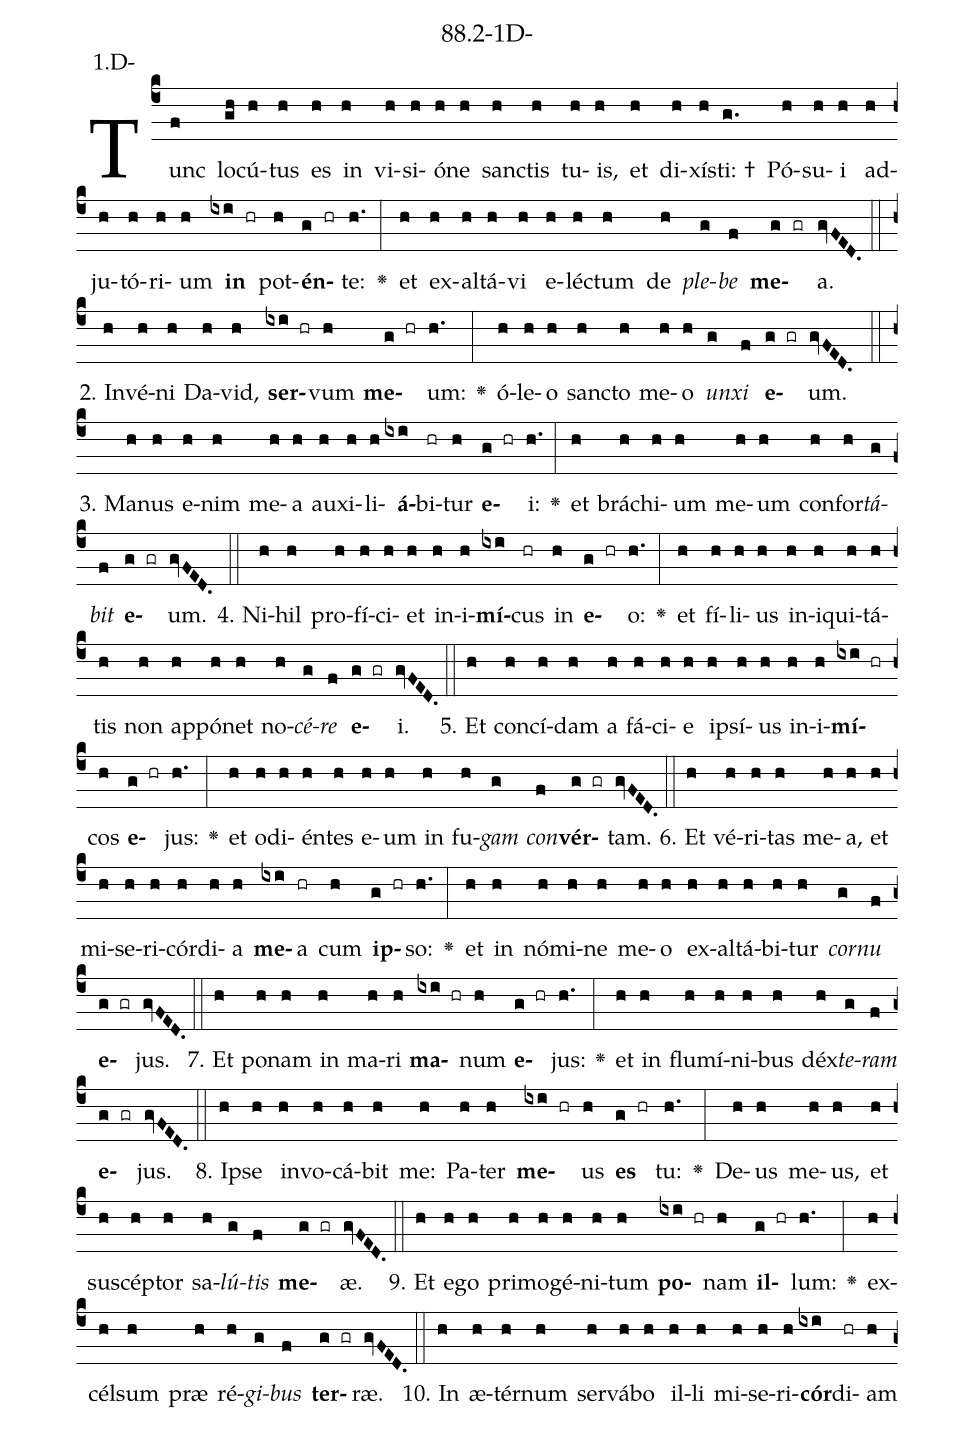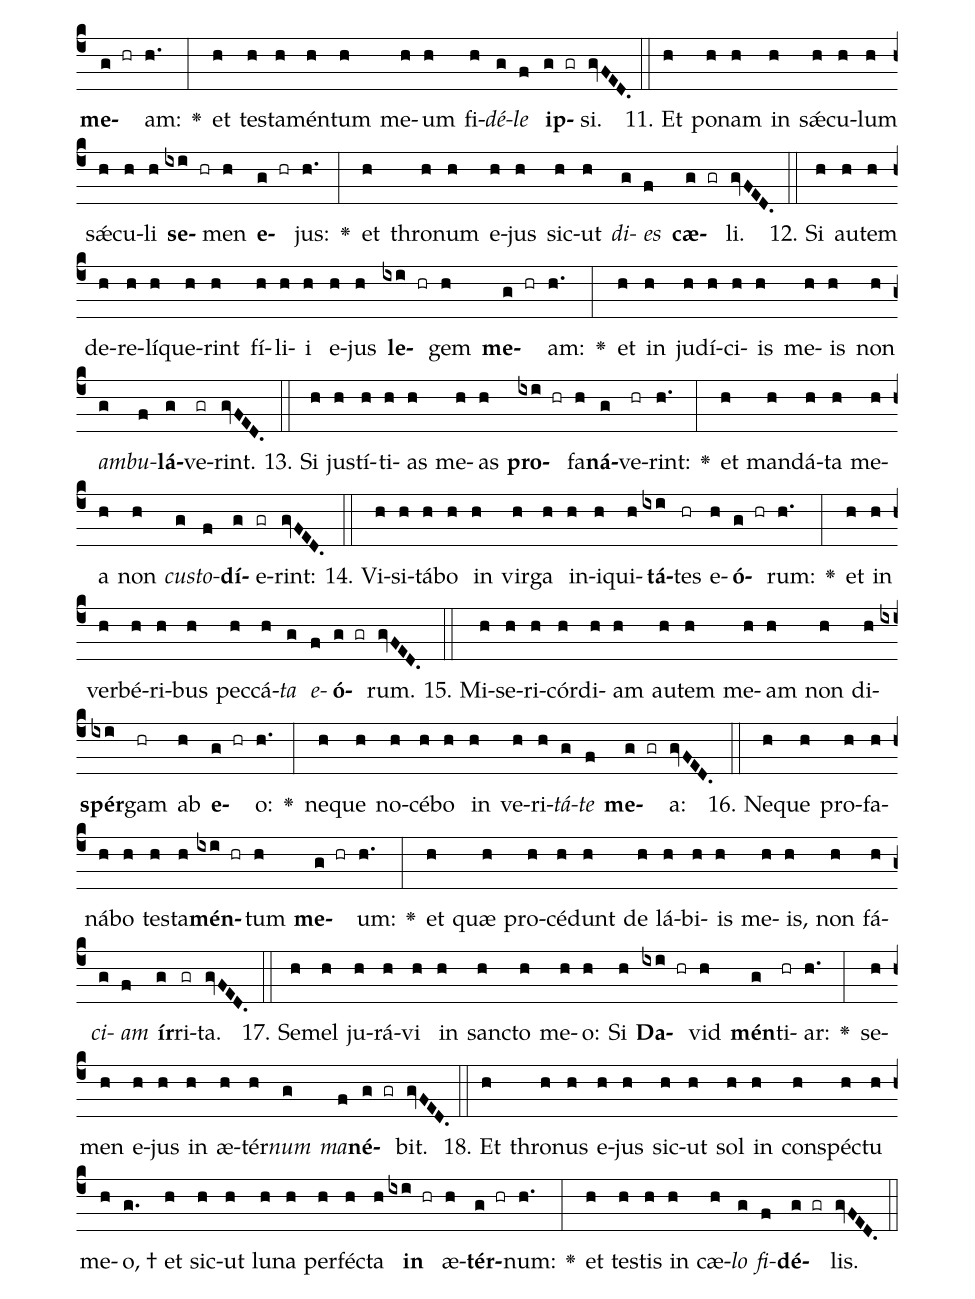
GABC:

name: 88.2-1D-;
annotation: 1.D-;
%%
(c4)Tunc(f) lo(gh)cú(h)tus(h) es(h) in(h) vi(h)si(h)ó(h)ne(h) sanc(h)tis(h) tu(h)is,(h) et(h) di(h)xís(h)ti: †(g.) Pó(h)su(h)i(h) ad(h)ju(h)tó(h)ri(h)um(h) <b>in</b>(ixi hr) pot(h)<b>én</b>(g hr)te:(h.) <v>\greheightstar</v>(:) et(h) ex(h)al(h)tá(h)vi(h) e(h)léc(h)tum(h) de(h) <i>ple</i>(g)<i>be</i>(f) <b>me</b>(g gr)a.(gvFED.) (::)
2. In(h)vé(h)ni(h) Da(h)vid,(h) <b>ser</b>(ixi hr)vum(h) <b>me</b>(g hr)um:(h.) <v>\greheightstar</v>(:) ó(h)le(h)o(h) sanc(h)to(h) me(h)o(h) <i>un</i>(g)<i>xi</i>(f) <b>e</b>(g gr)um.(gvFED.) (::)
3. Ma(h)nus(h) e(h)nim(h) me(h)a(h) au(h)xi(h)li(h)<b>á</b>(ixi)bi(hr)tur(h) <b>e</b>(g hr)i:(h.) <v>\greheightstar</v>(:) et(h) brá(h)chi(h)um(h) me(h)um(h) con(h)for(h)<i>tá</i>(g)<i>bit</i>(f) <b>e</b>(g gr)um.(gvFED.) (::)
4. Ni(h)hil(h) pro(h)fí(h)ci(h)et(h) in(h)i(h)<b>mí</b>(ixi)cus(hr) in(h) <b>e</b>(g hr)o:(h.) <v>\greheightstar</v>(:) et(h) fí(h)li(h)us(h) in(h)i(h)qui(h)tá(h)tis(h) non(h) ap(h)pó(h)net(h) no(h)<i>cé</i>(g)<i>re</i>(f) <b>e</b>(g gr)i.(gvFED.) (::)
5. Et(h) con(h)cí(h)dam(h) a(h) fá(h)ci(h)e(h) ip(h)sí(h)us(h) in(h)i(h)<b>mí</b>(ixi hr)cos(h) <b>e</b>(g hr)jus:(h.) <v>\greheightstar</v>(:) et(h) o(h)di(h)én(h)tes(h) e(h)um(h) in(h) fu(h)<i>gam</i>(g) <i>con</i>(f)<b>vér</b>(g gr)tam.(gvFED.) (::)
6. Et(h) vé(h)ri(h)tas(h) me(h)a,(h) et(h) mi(h)se(h)ri(h)cór(h)di(h)a(h) <b>me</b>(ixi)a(hr) cum(h) <b>ip</b>(g hr)so:(h.) <v>\greheightstar</v>(:) et(h) in(h) nó(h)mi(h)ne(h) me(h)o(h) ex(h)al(h)tá(h)bi(h)tur(h) <i>cor</i>(g)<i>nu</i>(f) <b>e</b>(g gr)jus.(gvFED.) (::)
7. Et(h) po(h)nam(h) in(h) ma(h)ri(h) <b>ma</b>(ixi hr)num(h) <b>e</b>(g hr)jus:(h.) <v>\greheightstar</v>(:) et(h) in(h) flu(h)mí(h)ni(h)bus(h) déx(h)<i>te</i>(g)<i>ram</i>(f) <b>e</b>(g gr)jus.(gvFED.) (::)
8. Ip(h)se(h) in(h)vo(h)cá(h)bit(h) me:(h) Pa(h)ter(h) <b>me</b>(ixi hr)us(h) <b>es</b>(g hr) tu:(h.) <v>\greheightstar</v>(:) De(h)us(h) me(h)us,(h) et(h) su(h)scép(h)tor(h) sa(h)<i>lú</i>(g)<i>tis</i>(f) <b>me</b>(g gr)æ.(gvFED.) (::)
9. Et(h) e(h)go(h) pri(h)mo(h)gé(h)ni(h)tum(h) <b>po</b>(ixi hr)nam(h) <b>il</b>(g hr)lum:(h.) <v>\greheightstar</v>(:) ex(h)cél(h)sum(h) præ(h) ré(h)<i>gi</i>(g)<i>bus</i>(f) <b>ter</b>(g gr)ræ.(gvFED.) (::)
10. In(h) æ(h)tér(h)num(h) ser(h)vá(h)bo(h) il(h)li(h) mi(h)se(h)ri(h)<b>cór</b>(ixi)di(hr)am(h) <b>me</b>(g hr)am:(h.) <v>\greheightstar</v>(:) et(h) tes(h)ta(h)mén(h)tum(h) me(h)um(h) fi(h)<i>dé</i>(g)<i>le</i>(f) <b>ip</b>(g gr)si.(gvFED.) (::)
11. Et(h) po(h)nam(h) in(h) sǽ(h)cu(h)lum(h) sǽ(h)cu(h)li(h) <b>se</b>(ixi hr)men(h) <b>e</b>(g hr)jus:(h.) <v>\greheightstar</v>(:) et(h) thro(h)num(h) e(h)jus(h) sic(h)ut(h) <i>di</i>(g)<i>es</i>(f) <b>cæ</b>(g gr)li.(gvFED.) (::)
12. Si(h) au(h)tem(h) de(h)re(h)lí(h)que(h)rint(h) fí(h)li(h)i(h) e(h)jus(h) <b>le</b>(ixi hr)gem(h) <b>me</b>(g hr)am:(h.) <v>\greheightstar</v>(:) et(h) in(h) ju(h)dí(h)ci(h)is(h) me(h)is(h) non(h) <i>am</i>(g)<i>bu</i>(f)<b>lá</b>(g)ve(gr)rint.(gvFED.) (::)
13. Si(h) jus(h)tí(h)ti(h)as(h) me(h)as(h) <b>pro</b>(ixi hr)fa(h)<b>ná</b>(g)ve(hr)rint:(h.) <v>\greheightstar</v>(:) et(h) man(h)dá(h)ta(h) me(h)a(h) non(h) <i>cus</i>(g)<i>to</i>(f)<b>dí</b>(g)e(gr)rint:(gvFED.) (::)
14. Vi(h)si(h)tá(h)bo(h) in(h) vir(h)ga(h) in(h)i(h)qui(h)<b>tá</b>(ixi)tes(hr) e(h)<b>ó</b>(g hr)rum:(h.) <v>\greheightstar</v>(:) et(h) in(h) ver(h)bé(h)ri(h)bus(h) pec(h)cá(h)<i>ta</i>(g) <i>e</i>(f)<b>ó</b>(g gr)rum.(gvFED.) (::)
15. Mi(h)se(h)ri(h)cór(h)di(h)am(h) au(h)tem(h) me(h)am(h) non(h) di(h)<b>spér</b>(ixi)gam(hr) ab(h) <b>e</b>(g hr)o:(h.) <v>\greheightstar</v>(:) ne(h)que(h) no(h)cé(h)bo(h) in(h) ve(h)ri(h)<i>tá</i>(g)<i>te</i>(f) <b>me</b>(g gr)a:(gvFED.) (::)
16. Ne(h)que(h) pro(h)fa(h)ná(h)bo(h) tes(h)ta(h)<b>mén</b>(ixi hr)tum(h) <b>me</b>(g hr)um:(h.) <v>\greheightstar</v>(:) et(h) quæ(h) pro(h)cé(h)dunt(h) de(h) lá(h)bi(h)is(h) me(h)is,(h) non(h) fá(h)<i>ci</i>(g)<i>am</i>(f) <b>ír</b>(g)ri(gr)ta.(gvFED.) (::)
17. Se(h)mel(h) ju(h)rá(h)vi(h) in(h) sanc(h)to(h) me(h)o:(h) Si(h) <b>Da</b>(ixi hr)vid(h) <b>mén</b>(g)ti(hr)ar:(h.) <v>\greheightstar</v>(:) se(h)men(h) e(h)jus(h) in(h) æ(h)tér(h)<i>num</i>(g) <i>ma</i>(f)<b>né</b>(g gr)bit.(gvFED.) (::)
18. Et(h) thro(h)nus(h) e(h)jus(h) sic(h)ut(h) sol(h) in(h) con(h)spéc(h)tu(h) me(h)o, †(g.) et(h) sic(h)ut(h) lu(h)na(h) per(h)féc(h)ta(h) <b>in</b>(ixi hr) æ(h)<b>tér</b>(g hr)num:(h.) <v>\greheightstar</v>(:) et(h) tes(h)tis(h) in(h) cæ(h)<i>lo</i>(g) <i>fi</i>(f)<b>dé</b>(g gr)lis.(gvFED.) (::)
